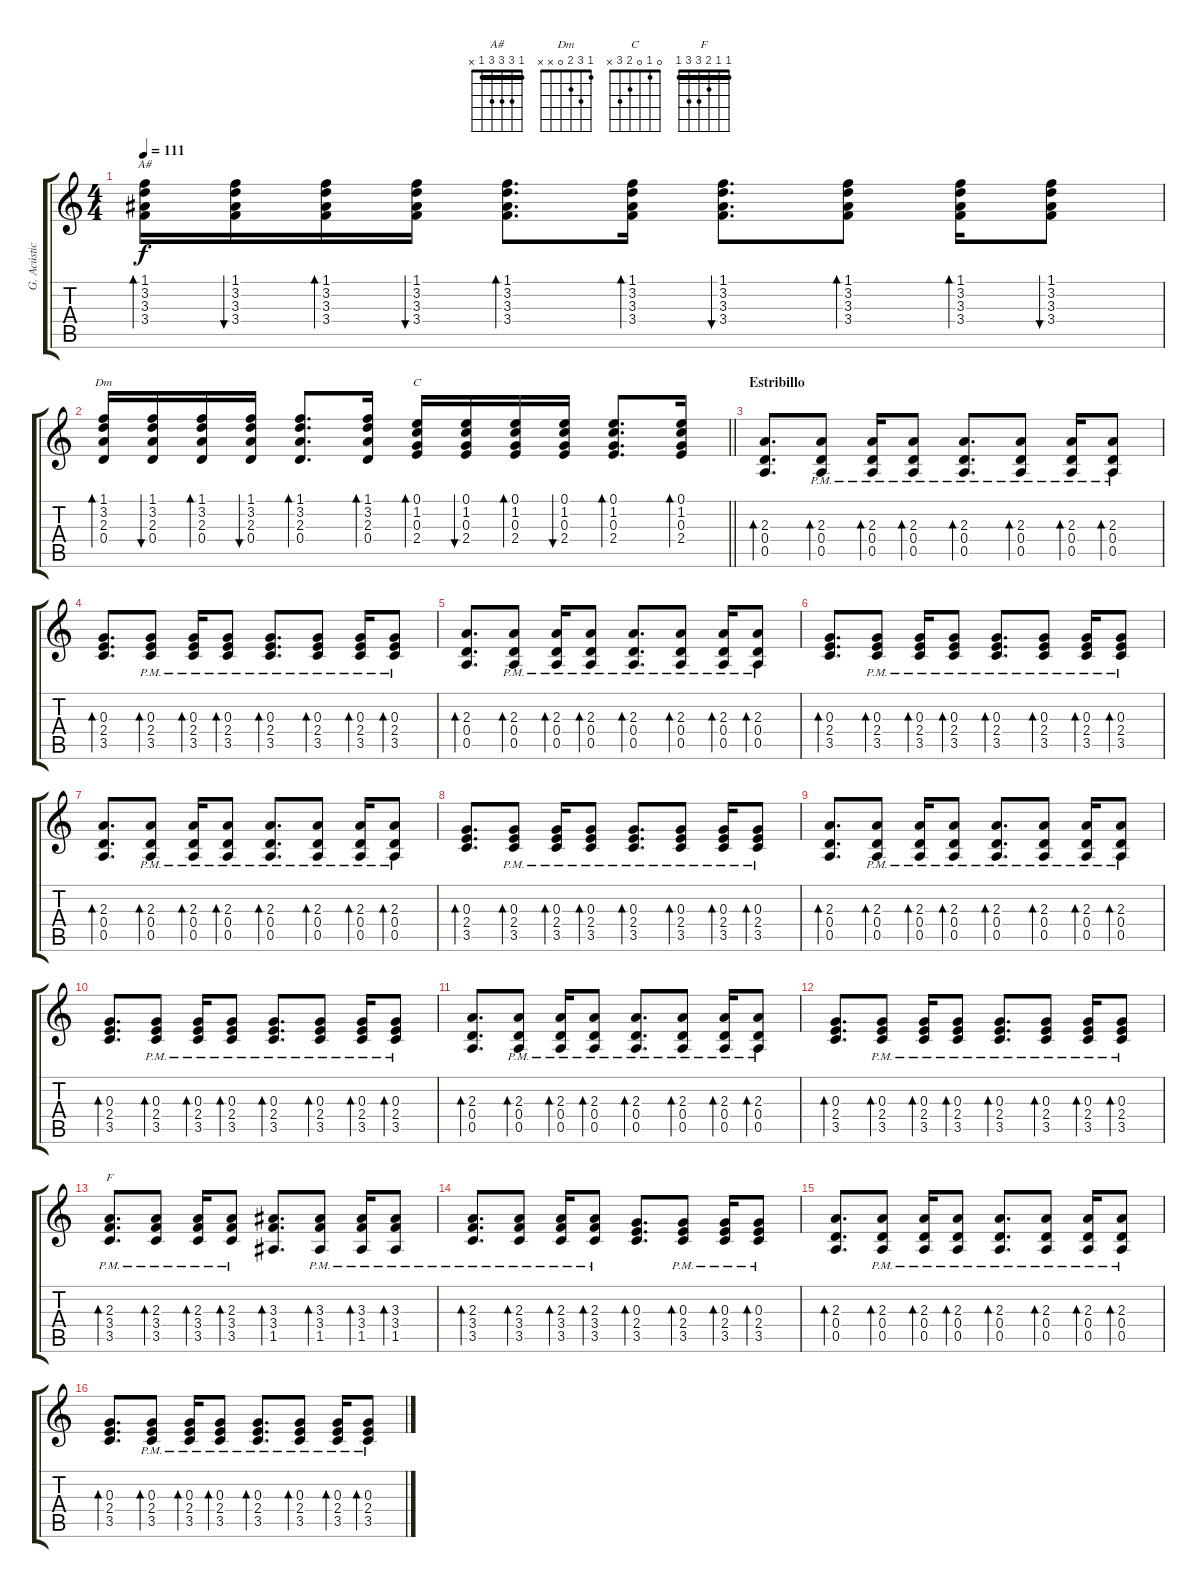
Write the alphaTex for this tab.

\track ("G. Acústica" "G. Acústic") {instrument acousticguitarnylon}
\staff {score tabs}
\tuning (E4 B3 G3 D3 A2 E2) {hide}
\chord ("A#" 1 3 3 3 1 x) {barre 1}
\chord ("Dm" 1 3 2 0 x x)
\chord ("C" 0 1 0 2 3 x)
\chord ("F" 1 1 2 3 3 1) {barre 1}
\ts (4 4)
\tempo 111
\clef g2
\ks c
(1.1 3.2 3.3 3.4).16{bd 60 ch "A#" dy f} (1.1 3.2 3.3 3.4).16{bu 60} (1.1 3.2 3.3 3.4).16{bd 60} (1.1 3.2 3.3 3.4).16{bu 60} (1.1 3.2 3.3 3.4).8{d bd 60} (1.1 3.2 3.3 3.4).16{bd 60} (1.1 3.2 3.3 3.4).8{d bu 60} (1.1 3.2 3.3 3.4).8{bd 60} (1.1 3.2 3.3 3.4).16{bd 60} (1.1 3.2 3.3 3.4).8{bu 60} |
\barLineRight lightlight
(1.1 3.2 2.3 0.4).16{bd 60 ch "Dm"} (1.1 3.2 2.3 0.4).16{bu 60} (1.1 3.2 2.3 0.4).16{bd 60} (1.1 3.2 2.3 0.4).16{bu 60} (1.1 3.2 2.3 0.4).8{d bd 60} (1.1 3.2 2.3 0.4).16{bd 60} (0.1 1.2 0.3 2.4).16{bd 60 ch "C"} (0.1 1.2 0.3 2.4).16{bu 60} (0.1 1.2 0.3 2.4).16{bd 60} (0.1 1.2 0.3 2.4).16{bu 60} (0.1 1.2 0.3 2.4).8{d bd 60} (0.1 1.2 0.3 2.4).16{bd 60} |
\section ("" "Estribillo")
(2.3 0.4 0.5).8{d bd 60} (2.3{pm} 0.4{pm} 0.5).8{bd 60} (2.3{pm} 0.4{pm} 0.5).16{bd 60} (2.3{pm} 0.4{pm} 0.5).8{bd 60} (2.3{pm} 0.4{pm} 0.5).8{d bd 60} (2.3{pm} 0.4{pm} 0.5).8{bd 60} (2.3{pm} 0.4{pm} 0.5).16{bd 60} (2.3{pm} 0.4{pm} 0.5).8{bd 60} |
(0.3 2.4 3.5).8{d bd 60} (0.3{pm} 2.4{pm} 3.5).8{bd 60} (0.3{pm} 2.4{pm} 3.5).16{bd 60} (0.3{pm} 2.4{pm} 3.5).8{bd 60} (0.3{pm} 2.4{pm} 3.5).8{d bd 60} (0.3{pm} 2.4{pm} 3.5).8{bd 60} (0.3{pm} 2.4{pm} 3.5).16{bd 60} (0.3{pm} 2.4{pm} 3.5).8{bd 60} |
(2.3 0.4 0.5).8{d bd 60} (2.3{pm} 0.4{pm} 0.5).8{bd 60} (2.3{pm} 0.4{pm} 0.5).16{bd 60} (2.3{pm} 0.4{pm} 0.5).8{bd 60} (2.3{pm} 0.4{pm} 0.5).8{d bd 60} (2.3{pm} 0.4{pm} 0.5).8{bd 60} (2.3{pm} 0.4{pm} 0.5).16{bd 60} (2.3{pm} 0.4{pm} 0.5).8{bd 60} |
(0.3 2.4 3.5).8{d bd 60} (0.3{pm} 2.4{pm} 3.5).8{bd 60} (0.3{pm} 2.4{pm} 3.5).16{bd 60} (0.3{pm} 2.4{pm} 3.5).8{bd 60} (0.3{pm} 2.4{pm} 3.5).8{d bd 60} (0.3{pm} 2.4{pm} 3.5).8{bd 60} (0.3{pm} 2.4{pm} 3.5).16{bd 60} (0.3{pm} 2.4{pm} 3.5).8{bd 60} |
(2.3 0.4 0.5).8{d bd 60} (2.3{pm} 0.4{pm} 0.5).8{bd 60} (2.3{pm} 0.4{pm} 0.5).16{bd 60} (2.3{pm} 0.4{pm} 0.5).8{bd 60} (2.3{pm} 0.4{pm} 0.5).8{d bd 60} (2.3{pm} 0.4{pm} 0.5).8{bd 60} (2.3{pm} 0.4{pm} 0.5).16{bd 60} (2.3{pm} 0.4{pm} 0.5).8{bd 60} |
(0.3 2.4 3.5).8{d bd 60} (0.3{pm} 2.4{pm} 3.5).8{bd 60} (0.3{pm} 2.4{pm} 3.5).16{bd 60} (0.3{pm} 2.4{pm} 3.5).8{bd 60} (0.3{pm} 2.4{pm} 3.5).8{d bd 60} (0.3{pm} 2.4{pm} 3.5).8{bd 60} (0.3{pm} 2.4{pm} 3.5).16{bd 60} (0.3{pm} 2.4{pm} 3.5).8{bd 60} |
(2.3 0.4 0.5).8{d bd 60} (2.3{pm} 0.4{pm} 0.5).8{bd 60} (2.3{pm} 0.4{pm} 0.5).16{bd 60} (2.3{pm} 0.4{pm} 0.5).8{bd 60} (2.3{pm} 0.4{pm} 0.5).8{d bd 60} (2.3{pm} 0.4{pm} 0.5).8{bd 60} (2.3{pm} 0.4{pm} 0.5).16{bd 60} (2.3{pm} 0.4{pm} 0.5).8{bd 60} |
(0.3 2.4 3.5).8{d bd 60} (0.3{pm} 2.4{pm} 3.5).8{bd 60} (0.3{pm} 2.4{pm} 3.5).16{bd 60} (0.3{pm} 2.4{pm} 3.5).8{bd 60} (0.3{pm} 2.4{pm} 3.5).8{d bd 60} (0.3{pm} 2.4{pm} 3.5).8{bd 60} (0.3{pm} 2.4{pm} 3.5).16{bd 60} (0.3{pm} 2.4{pm} 3.5).8{bd 60} |
(2.3 0.4 0.5).8{d bd 60} (2.3{pm} 0.4{pm} 0.5).8{bd 60} (2.3{pm} 0.4{pm} 0.5).16{bd 60} (2.3{pm} 0.4{pm} 0.5).8{bd 60} (2.3{pm} 0.4{pm} 0.5).8{d bd 60} (2.3{pm} 0.4{pm} 0.5).8{bd 60} (2.3{pm} 0.4{pm} 0.5).16{bd 60} (2.3{pm} 0.4{pm} 0.5).8{bd 60} |
(0.3 2.4 3.5).8{d bd 60} (0.3{pm} 2.4{pm} 3.5).8{bd 60} (0.3{pm} 2.4{pm} 3.5).16{bd 60} (0.3{pm} 2.4{pm} 3.5).8{bd 60} (0.3{pm} 2.4{pm} 3.5).8{d bd 60} (0.3{pm} 2.4{pm} 3.5).8{bd 60} (0.3{pm} 2.4{pm} 3.5).16{bd 60} (0.3{pm} 2.4{pm} 3.5).8{bd 60} |
(2.3{pm} 3.4{pm} 3.5{pm}).8{d bd 60 ch "F"} (2.3{pm} 3.4{pm} 3.5{pm}).8{bd 60} (2.3{pm} 3.4{pm} 3.5{pm}).16{bd 60} (2.3{pm} 3.4{pm} 3.5{pm}).8{bd 60} (3.3 3.4 1.5).8{d bd 60} (3.3{pm} 3.4{pm} 1.5{pm}).8{bd 60} (3.3{pm} 3.4{pm} 1.5{pm}).16{bd 60} (3.3{pm} 3.4{pm} 1.5{pm}).8{bd 60} |
(2.3{pm} 3.4{pm} 3.5{pm}).8{d bd 60} (2.3{pm} 3.4{pm} 3.5{pm}).8{bd 60} (2.3{pm} 3.4{pm} 3.5{pm}).16{bd 60} (2.3{pm} 3.4{pm} 3.5{pm}).8{bd 60} (0.3 2.4 3.5).8{d bd 60} (0.3{pm} 2.4{pm} 3.5).8{bd 60} (0.3{pm} 2.4{pm} 3.5).16{bd 60} (0.3{pm} 2.4{pm} 3.5).8{bd 60} |
(2.3 0.4 0.5).8{d bd 60} (2.3{pm} 0.4{pm} 0.5).8{bd 60} (2.3{pm} 0.4{pm} 0.5).16{bd 60} (2.3{pm} 0.4{pm} 0.5).8{bd 60} (2.3{pm} 0.4{pm} 0.5).8{d bd 60} (2.3{pm} 0.4{pm} 0.5).8{bd 60} (2.3{pm} 0.4{pm} 0.5).16{bd 60} (2.3{pm} 0.4{pm} 0.5).8{bd 60} |
(0.3 2.4 3.5).8{d bd 60} (0.3{pm} 2.4{pm} 3.5).8{bd 60} (0.3{pm} 2.4{pm} 3.5).16{bd 60} (0.3{pm} 2.4{pm} 3.5).8{bd 60} (0.3{pm} 2.4{pm} 3.5).8{d bd 60} (0.3{pm} 2.4{pm} 3.5).8{bd 60} (0.3{pm} 2.4{pm} 3.5).16{bd 60} (0.3{pm} 2.4{pm} 3.5).8{bd 60}
